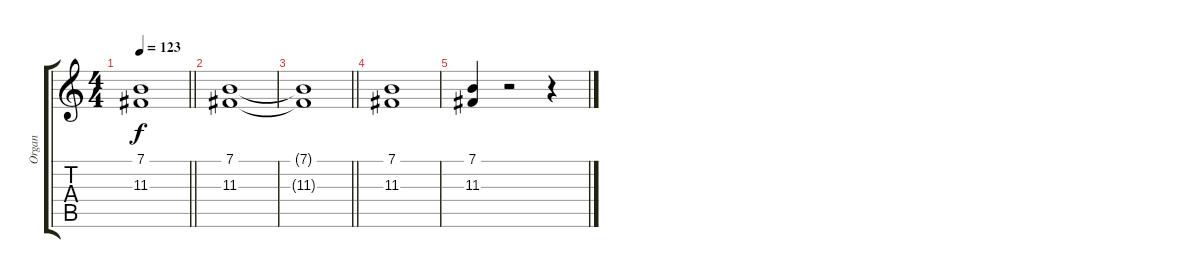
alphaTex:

\track ("Organ" "Organ") {instrument drawbarorgan}
\staff {score tabs}
\tuning (E4 B3 G3 D3 A2 E2) {hide}
\ts (4 4)
\tempo 123
\clef g2
\barLineRight lightlight
\ks c
(7.1{t} 11.3{t}).1{dy f} |
(7.1 11.3).1 |
\barLineRight lightlight
(7.1{t} 11.3{t}).1 |
(7.1 11.3).1 |
(7.1 11.3).4 r.2 r.4
